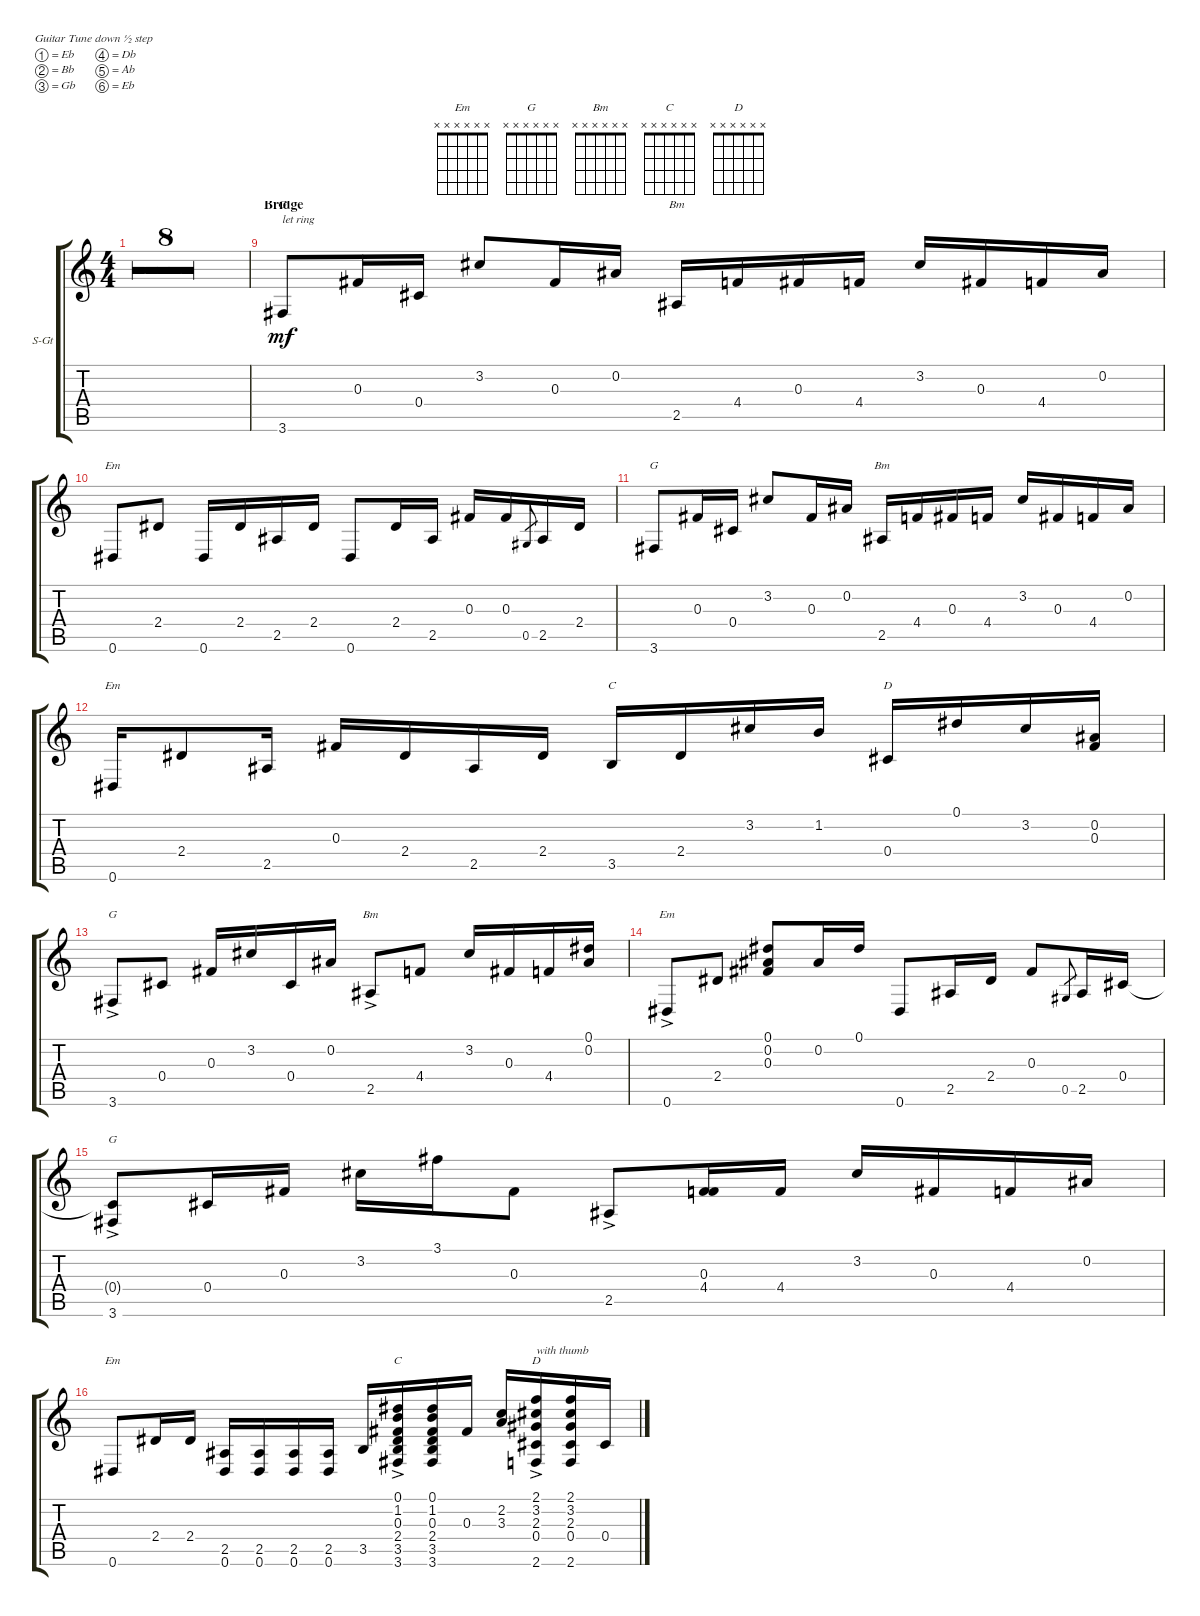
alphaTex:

\bracketExtendMode groupsimilarinstruments
\firstSystemTrackNameOrientation horizontal
\otherSystemsTrackNameOrientation horizontal
\track ("Guitar 3 (Slash)" "S-Gt") {multiBarRest instrument acousticguitarsteel}
\staff {score tabs}
\tuning (Eb4 Bb3 Gb3 Db3 Ab2 Eb2)
\chord ("Em" x x x x x x)
\chord ("G" x x x x x x)
\chord ("Bm" x x x x x x)
\chord ("C" x x x x x x)
\chord ("D" x x x x x x)
\ts (4 4)
\tempo 72
\clef g2
\ks c
r.1{dy mf} |
r.1 |
r.1 |
r.1 |
r.1 |
r.1 |
r.1 |
r.1 |
\section ("" "Bridge")
3.6.8{ch "G" txt "let ring"} 0.3.16 0.4.16 3.2.8 0.3.16 0.2.16 2.5.16{ch "Bm"} 4.4.16 0.3.16 4.4.16 3.2.16 0.3.16 4.4.16 0.2.16 |
0.6.8{ch "Em"} 2.4.8 0.6.16 2.4.16 2.5.16 2.4.16 0.6.8 2.4.16 2.5.16 0.3.16 0.3.16 0.5.8{gr} 2.5.16 2.4.16 |
3.6.8{ch "G"} 0.3.16 0.4.16 3.2.8 0.3.16 0.2.16 2.5.16{ch "Bm"} 4.4.16 0.3.16 4.4.16 3.2.16 0.3.16 4.4.16 0.2.16 |
0.6.16{ch "Em"} 2.4.8 2.5.16 0.3.16 2.4.16 2.5.16 2.4.16 3.5.16{ch "C"} 2.4.16 3.2.16 1.2.16 0.4.16{ch "D"} 0.1.16 3.2.16 (0.2 0.3).16 |
3.6{ac}.8{ch "G"} 0.4.8 0.3.16 3.2.16 0.4.16 0.2.16 2.5{ac}.8{ch "Bm"} 4.4.8 3.2.16 0.3.16 4.4.16 (0.1 0.2).16 |
0.6{ac}.8{ch "Em"} 2.4.8 (0.1 0.2 0.3).8 0.2.16 0.1.16 0.6.8 2.5.16 2.4.16 0.3.8 0.5.8{gr} 2.5.16 0.4.16 |
(0.4{t} 3.6{ac}).8{ch "G"} 0.4.16 0.3.16 3.2.16 3.1.16 0.3.8 2.5{ac}.8 (0.3 4.4).16 4.4.16 3.2.16 0.3.16 4.4.16 0.2.16 |
0.6.8{ch "Em"} 2.4.16 2.4.16 (2.5 0.6).16 (2.5 0.6).16 (2.5 0.6).16 (2.5 0.6).16 3.5.16 (0.1{ac} 1.2 0.3{ac} 2.4 3.5{ac} 3.6{ac}).16{ch "C"} (0.1 1.2 0.3 2.4 3.5 3.6).16 0.3.16 (2.2 3.3).16 (2.1{ac} 3.2{ac} 2.3 0.4{ac} 2.6{ac}).16{ch "D" txt "with thumb"} (2.1 3.2 2.3 0.4 2.6).16 0.4.16
